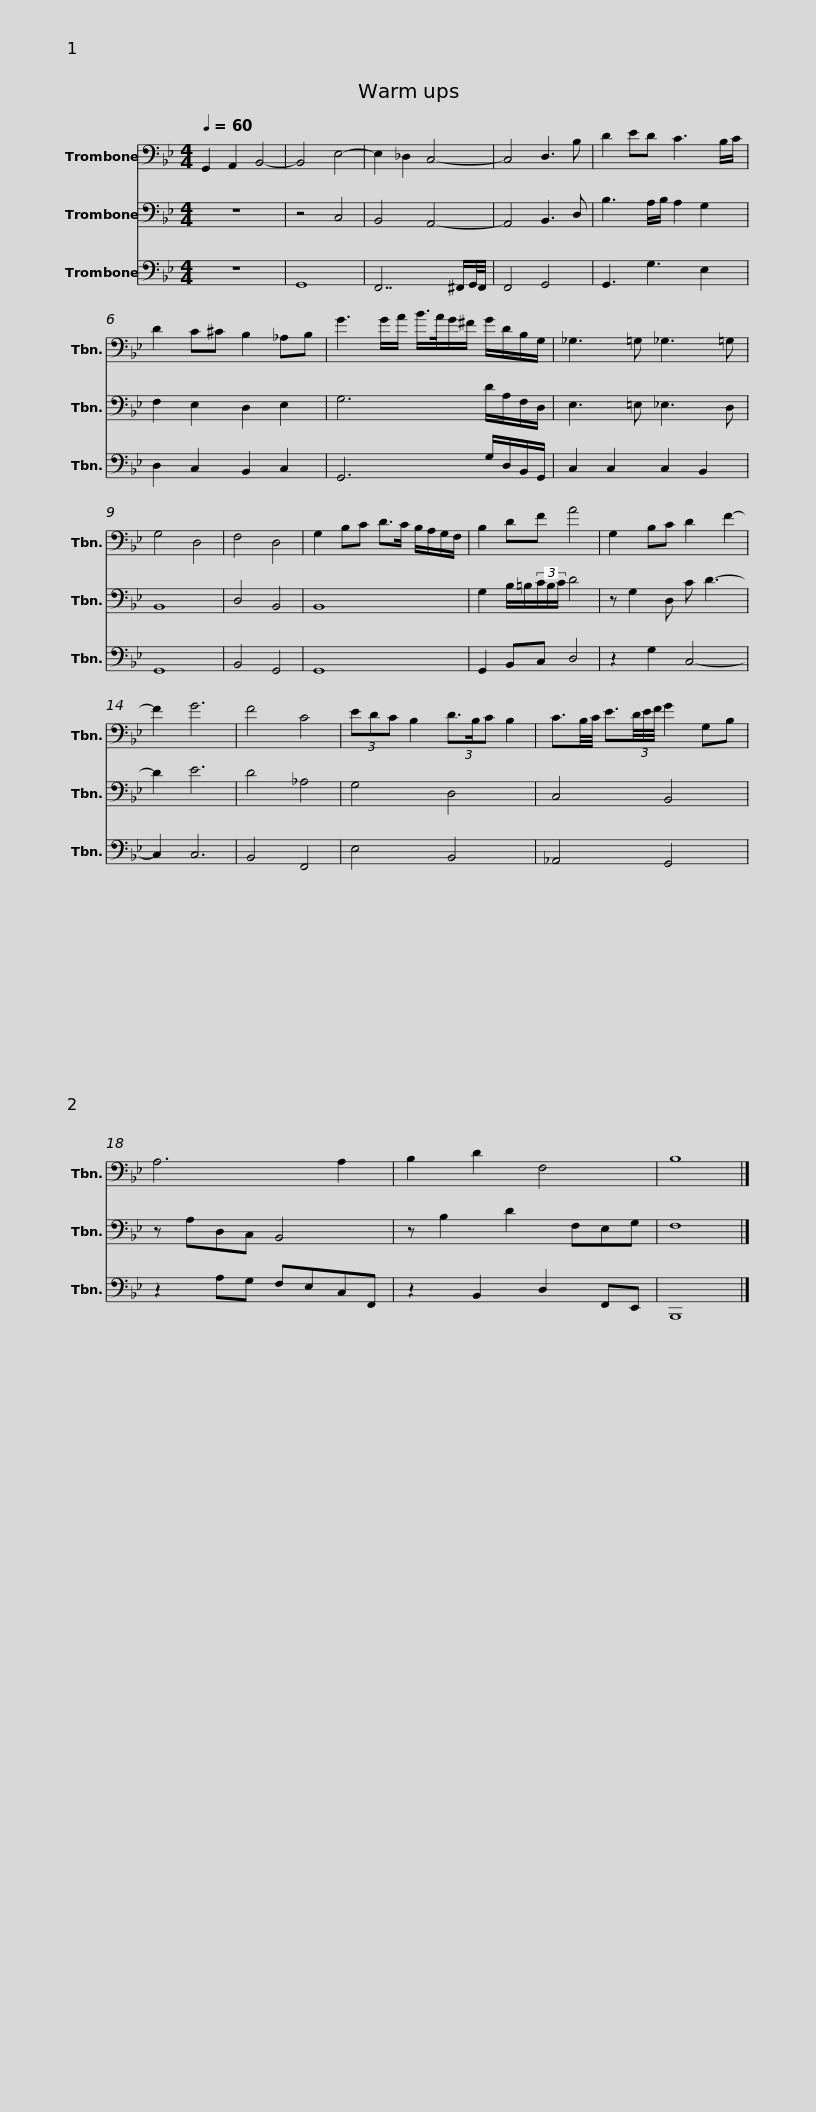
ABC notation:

X:1
%%score 1 2 3
L:1/8
Q:1/4=60
M:4/4
I:linebreak $
K:Bb
V:1 bass
V:2 bass
V:3 bass
V:1
 G,,2 A,,2 B,,4- | B,,4 E,4- | E,2 _D,2 C,4- | C,4 D,3 B, | D2 ED C3 B,/C/ | %5
 D2 C^C B,2 _A,B, |$ G3 G/A/ B/>A/G/^F/ G/D/B,/G,/ | _G,3 =G, _G,3 =G, | G,4 D,4 | F,4 D,4 | %10
 G,2 B,C D>C B,/A,/G,/F,/ |$ B,2 DF A4 | G,2 B,C D2 F2- | F2 G6 | F4 C4 | %15
 (3EDC B,2 (3D3/2B,/C B,2 |$ C3/2B,/4C/4 E3/2(3D/4E/4F/4 G2 G,B, | A,6 A,2 | B,2 D2 F,4 | B,8 |] %20
V:2
 z8 | z4 C,4 | B,,4 A,,4- | A,,4 B,,3 D, | B,3 A,/B,/ A,2 G,2 | %5
 F,2 E,2 D,2 E,2 |$ G,6 D/A,/F,/D,/ | E,3 =E, _E,3 D, | B,,8 | D,4 B,,4 | %10
 B,,8 |$ G,2 B,/=B,/(3C/B,/C/ D4 | z G,2 D, C D3- | D2 E6 | D4 _A,4 | %15
 G,4 D,4 |$ C,4 B,,4 | z A,D,C, B,,4 | z B,2 D2 F,E,G, | F,8 |] %20
V:3
 z8 | G,,8 | F,,7 ^F,,/G,,/4F,,/4 | F,,4 G,,4 | G,,3 G,3 E,2 | %5
 D,2 C,2 B,,2 C,2 |$ G,,6 G,/D,/B,,/G,,/ | C,2 C,2 C,2 B,,2 | G,,8 | B,,4 G,,4 | %10
 G,,8 |$ G,,2 B,,C, D,4 | z2 G,2 C,4- | C,2 C,6 | B,,4 F,,4 | %15
 E,4 B,,4 |$ _A,,4 G,,4 | z2 A,G, F,E,C,F,, | z2 B,,2 D,2 F,,E,, | B,,,8 |] %20
